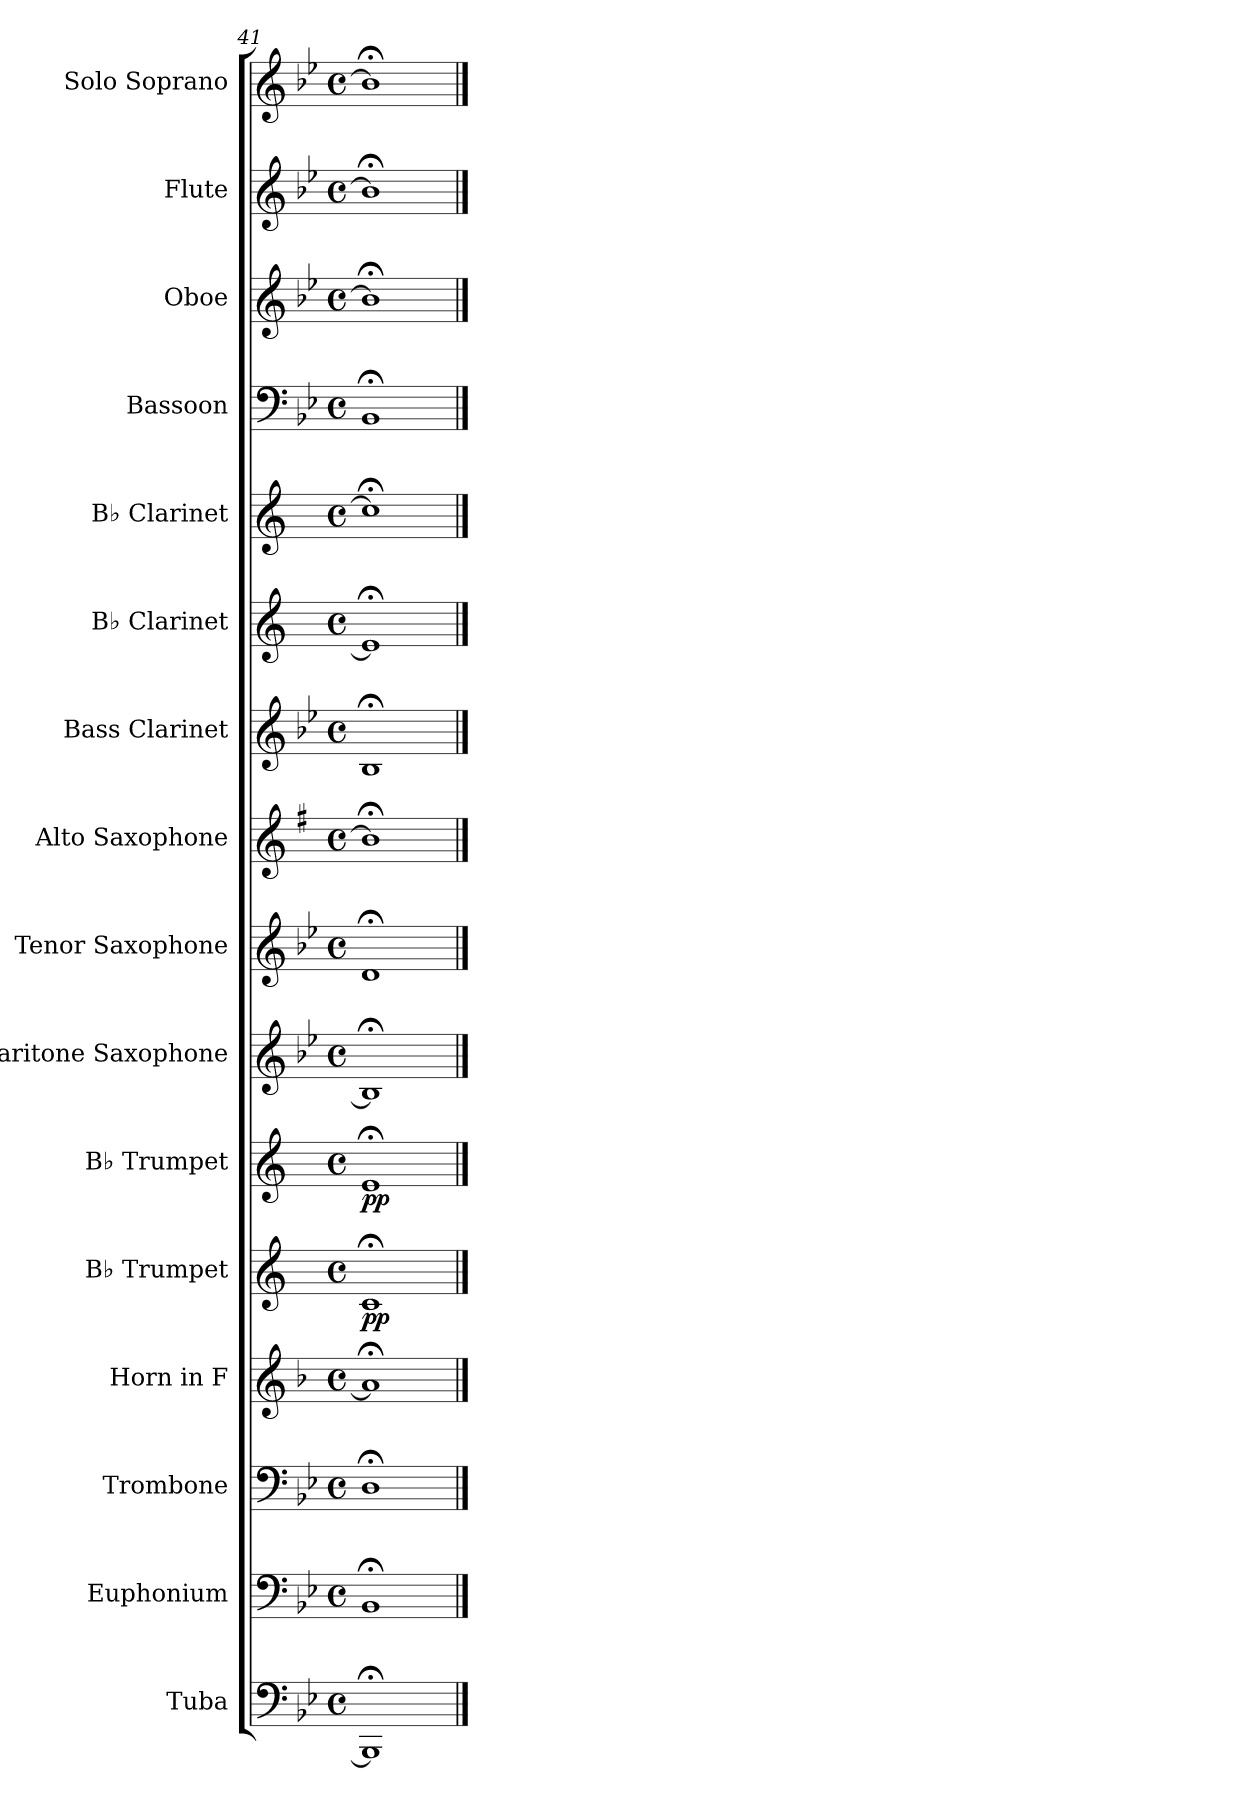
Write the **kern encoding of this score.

**kern	**kern	**kern	**kern	**kern	**dynam	**kern	**dynam	**kern	**kern	**kern	**kern	**kern	**kern	**kern	**kern	**kern	**kern
*part16	*part15	*part14	*part13	*part12	*part12	*part11	*part11	*part10	*part9	*part8	*part7	*part6	*part5	*part4	*part3	*part2	*part1
*staff16	*staff15	*staff14	*staff13	*staff12	*staff12	*staff11	*staff11	*staff10	*staff9	*staff8	*staff7	*staff6	*staff5	*staff4	*staff3	*staff2	*staff1
*I"Tuba	*I"Euphonium	*I"Trombone	*I"Horn in F	*I"B♭ Trumpet	*	*I"B♭ Trumpet	*	*I"Baritone Saxophone	*I"Tenor Saxophone	*I"Alto Saxophone	*I"Bass Clarinet	*I"B♭ Clarinet	*I"B♭ Clarinet	*I"Bassoon	*I"Oboe	*I"Flute	*I"Solo Soprano
*I'Tba.	*I'Euph.	*I'Tbn.	*	*I'B♭ Tpt.	*	*I'B♭ Tpt.	*	*I'Bar. Sax.	*I'T. Sax.	*I'A. Sax.	*I'B. Cl.	*I'B♭ Cl.	*I'B♭ Cl.	*I'Bsn.	*I'Ob.	*I'Fl.	*I'S.
*clefF4	*clefF4	*clefF4	*clefG2	*clefG2	*	*clefG2	*	*clefG2	*clefG2	*clefG2	*clefG2	*clefG2	*clefG2	*clefF4	*clefG2	*clefG2	*clefG2
*	*	*	*ITrd4c7	*ITrd1c2	*	*ITrd1c2	*	*ITrd12c21	*ITrd8c14	*ITrd5c9	*ITrd8c14	*ITrd1c2	*ITrd1c2	*	*	*	*
*k[b-e-]	*k[b-e-]	*k[b-e-]	*k[b-e-]	*k[b-e-]	*	*k[b-e-]	*	*k[b-e-]	*k[b-e-]	*k[b-e-]	*k[b-e-]	*k[b-e-]	*k[b-e-]	*k[b-e-]	*k[b-e-]	*k[b-e-]	*k[b-e-]
*M4/4	*M4/4	*M4/4	*M4/4	*M4/4	*	*M4/4	*	*M4/4	*M4/4	*M4/4	*M4/4	*M4/4	*M4/4	*M4/4	*M4/4	*M4/4	*M4/4
*met(c)	*met(c)	*met(c)	*met(c)	*met(c)	*	*met(c)	*	*met(c)	*met(c)	*met(c)	*met(c)	*met(c)	*met(c)	*met(c)	*met(c)	*met(c)	*met(c)
*MM30	*MM30	*MM30	*MM30	*MM30	*	*MM30	*	*MM30	*MM30	*MM30	*MM30	*MM30	*MM30	*MM30	*MM30	*MM30	*MM30
=41	=41	=41	=41	=41	=41	=41	=41	=41	=41	=41	=41	=41	=41	=41	=41	=41	=41
!	!	!	!	!	!LO:DY:b	!	!LO:DY:b	!	!	!	!	!	!	!	!	!	!
1BBB-;<]	1BB-;<	1D;<	1d;<]	1B-;<	pp	1d;<	pp	1BB-;<]	1D;<	1d;<]	1BB-;<	1d;<]	1b-;<]	1BB-;<	1b-;<]	1b-;<]	1b-;<]
==	==	==	==	==	==	==	==	==	==	==	==	==	==	==	==	==	==
*-	*-	*-	*-	*-	*-	*-	*-	*-	*-	*-	*-	*-	*-	*-	*-	*-	*-
